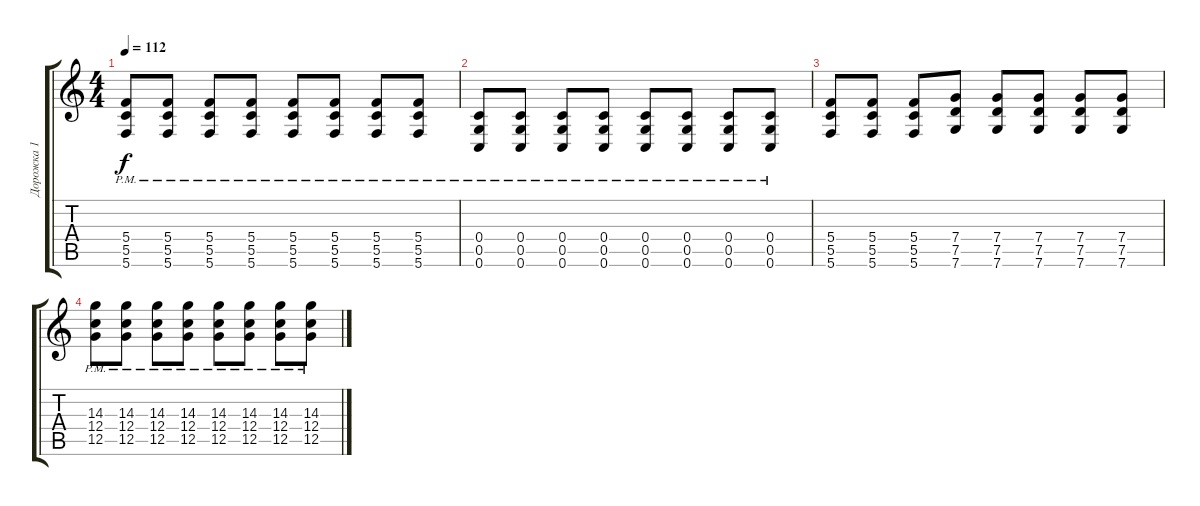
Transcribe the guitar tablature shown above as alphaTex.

\track ("Дорожка 1" "Дорожка 1") {instrument electricguitarmuted}
\staff {score tabs}
\tuning (D4 A3 F3 C3 G2 C2) {hide}
\ts (4 4)
\tempo 112
\clef g2
\ks c
(5.4{pm} 5.5{pm} 5.6{pm}).8{dy f} (5.4{pm} 5.5{pm} 5.6{pm}).8 (5.4{pm} 5.5{pm} 5.6{pm}).8 (5.4{pm} 5.5{pm} 5.6{pm}).8 (5.4{pm} 5.5{pm} 5.6{pm}).8 (5.4{pm} 5.5{pm} 5.6{pm}).8 (5.4{pm} 5.5{pm} 5.6{pm}).8 (5.4{pm} 5.5{pm} 5.6{pm}).8 |
(0.4{pm} 0.5{pm} 0.6{pm}).8 (0.4{pm} 0.5{pm} 0.6{pm}).8 (0.4{pm} 0.5{pm} 0.6{pm}).8 (0.4{pm} 0.5{pm} 0.6{pm}).8 (0.4{pm} 0.5{pm} 0.6{pm}).8 (0.4{pm} 0.5{pm} 0.6{pm}).8 (0.4{pm} 0.5{pm} 0.6{pm}).8 (0.4{pm} 0.5{pm} 0.6{pm}).8 |
(5.4 5.5 5.6).8 (5.4 5.5 5.6).8 (5.4 5.5 5.6).8 (7.4 7.5 7.6).8 (7.4 7.5 7.6).8 (7.4 7.5 7.6).8 (7.4 7.5 7.6).8 (7.4 7.5 7.6).8 |
(14.3{pm} 12.4{pm} 12.5{pm}).8 (14.3{pm} 12.4{pm} 12.5{pm}).8 (14.3{pm} 12.4{pm} 12.5{pm}).8 (14.3{pm} 12.4{pm} 12.5{pm}).8 (14.3{pm} 12.4{pm} 12.5{pm}).8 (14.3{pm} 12.4{pm} 12.5{pm}).8 (14.3{pm} 12.4{pm} 12.5{pm}).8 (14.3{pm} 12.4{pm} 12.5{pm}).8
